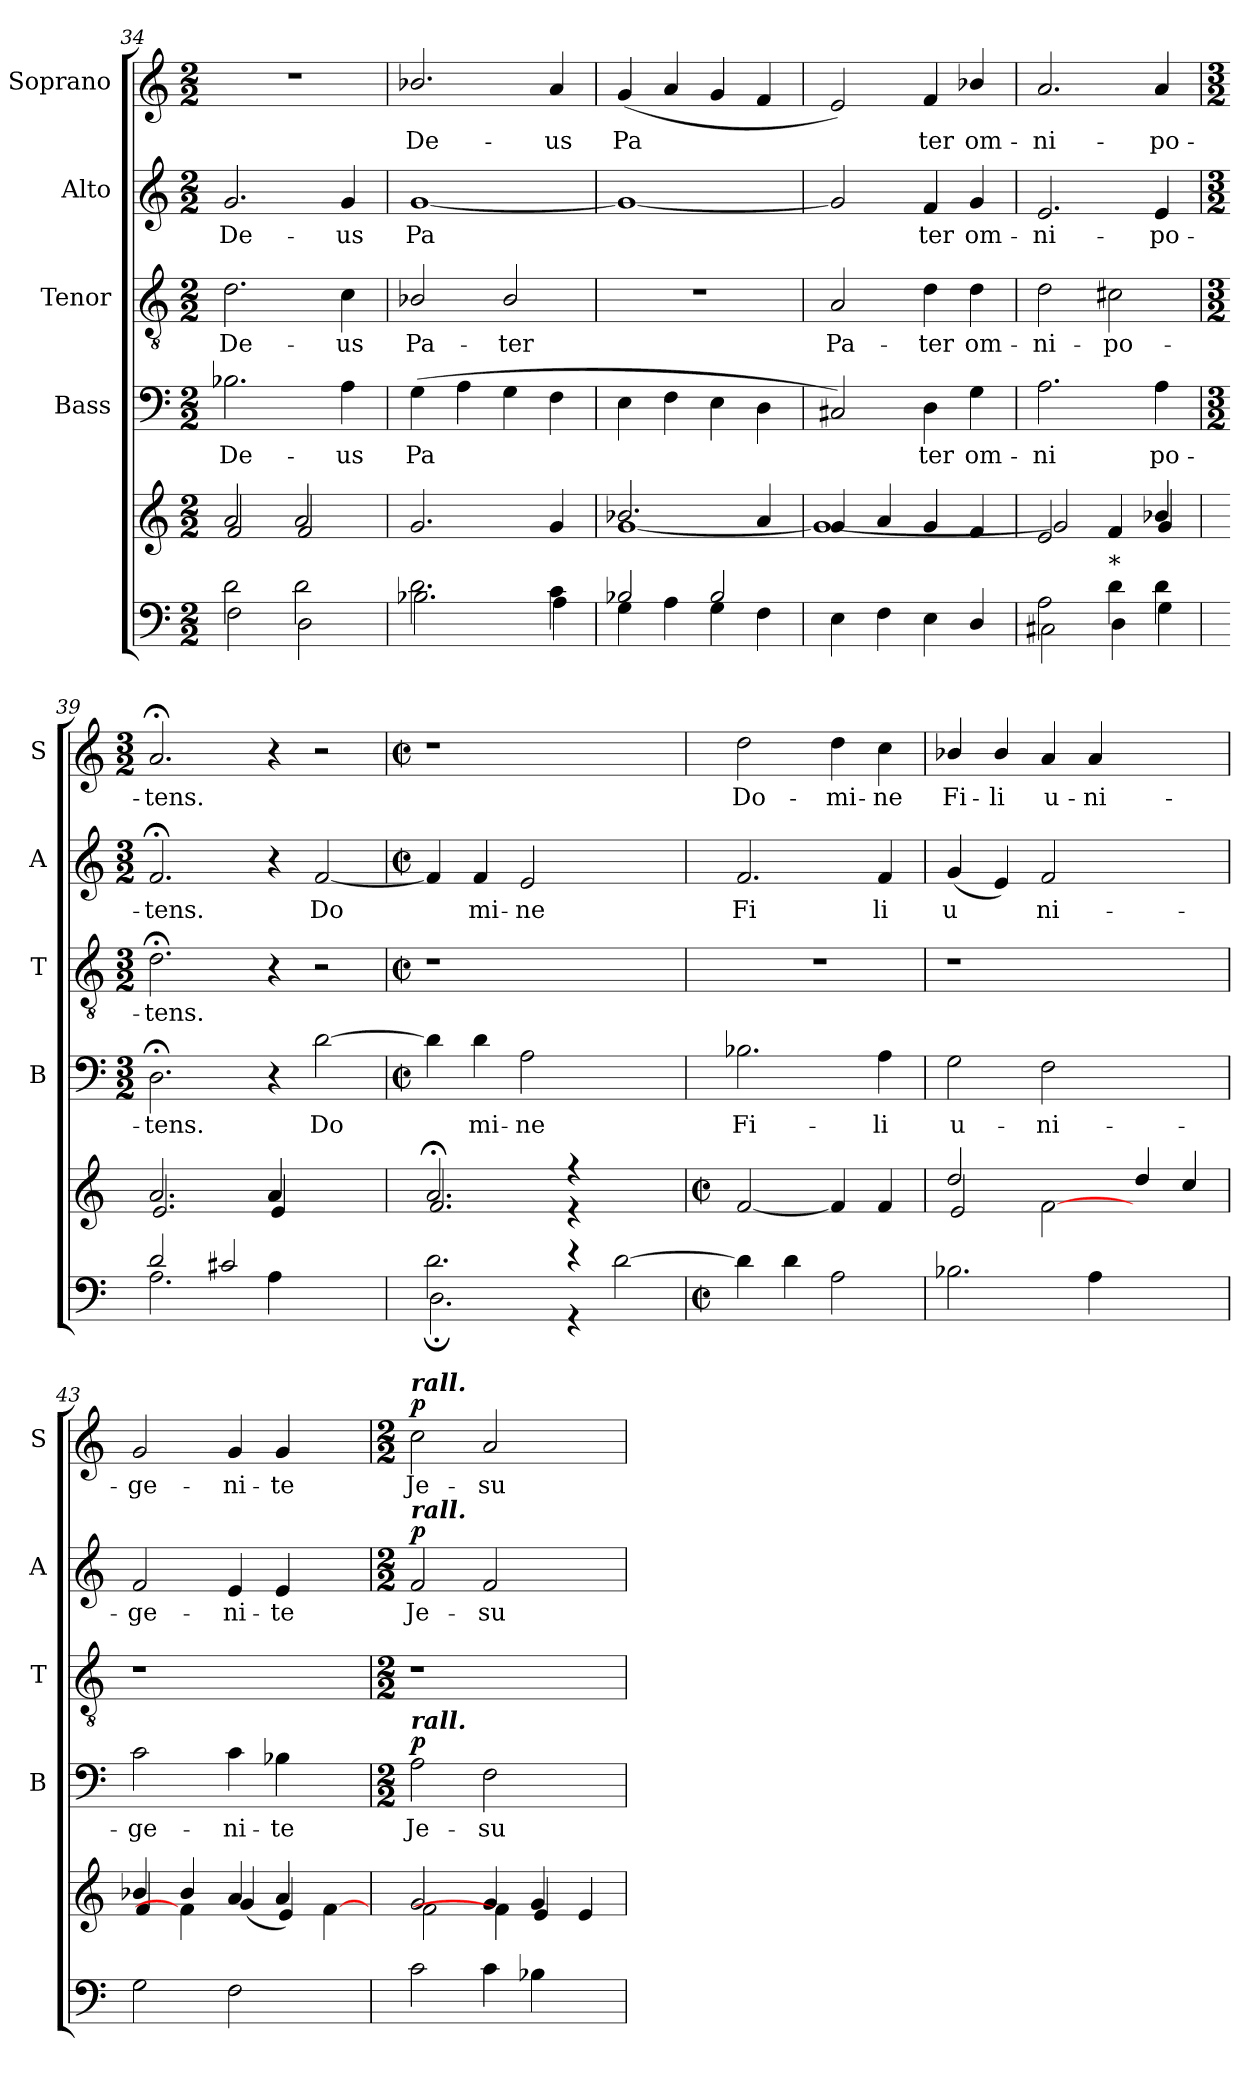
**kern	**kern	**kern	**text	**dynam	**kern	**text	**kern	**text	**dynam	**kern	**text	**dynam
*part6	*part5	*part4	*part4	*part4	*part3	*part3	*part2	*part2	*part2	*part1	*part1	*part1
*staff6	*staff5	*staff4	*staff4	*staff4	*staff3	*staff3	*staff2	*staff2	*staff2	*staff1	*staff1	*staff1
*	*	*I"Bass	*	*	*I"Tenor	*	*I"Alto	*	*	*I"Soprano	*	*
*	*	*I'B	*	*	*I'T	*	*I'A	*	*	*I'S	*	*
*clefF4	*clefG2	*clefF4	*	*	*clefGv2	*	*clefG2	*	*	*clefG2	*	*
*k[]	*k[]	*k[]	*	*	*k[]	*	*k[]	*	*	*k[]	*	*
*C:	*C:	*C:	*	*	*C:	*	*C:	*	*	*C:	*	*
*M2/2	*M2/2	*M2/2	*	*	*M2/2	*	*M2/2	*	*	*M2/2	*	*
=34	=34	=34	=34	=34	=34	=34	=34	=34	=34	=34	=34	=34
*^	*^	*	*	*	*	*	*	*	*	*	*	*
!	!	!	!	!	!LO:LY:b	!	!	!LO:LY:b	!	!LO:LY:b	!	!	!	!
2d\	2F\	2a/	2f/	2.B-X\	De-	.	2.d\	De-	2.g/	De-	.	1r	.	.
2d\	2D\	2a/	2f/	.	.	.	.	.	.	.	.	.	.	.
!	!	!	!	!	!LO:LY:b	!	!	!LO:LY:b	!	!LO:LY:b	!	!	!	!
.	.	.	.	4A\	-us	.	4c\	-us	4g/	-us	.	.	.	.
=35	=35	=35	=35	=35	=35	=35	=35	=35	=35	=35	=35	=35	=35	=35
!	!	!	!	!	!LO:LY:b	!	!	!LO:LY:b	!	!LO:LY:b	!	!	!LO:LY:b	!
2.d\	2.B-X\	1ryy	2.g/	(>4G\	Pa­	.	2B-X/	Pa-	[1g	Pa­	.	2.b-X/	De-	.
.	.	.	.	4A\	.	.	.	.	.	.	.	.	.	.
!	!	!	!	!	!	!	!	!LO:LY:b	!	!	!	!	!	!
.	.	.	.	4G\	.	.	2B-/	-ter	.	.	.	.	.	.
!	!	!	!	!	!	!	!	!	!	!	!	!	!LO:LY:b	!
4c\	4A\	.	4g/	4F\	.	.	.	.	.	.	.	4a/	-us	.
=36	=36	=36	=36	=36	=36	=36	=36	=36	=36	=36	=36	=36	=36	=36
!	!	!	!	!	!	!	!	!	!	!	!	!	!LO:LY:b	!
2B-X/	4G\	2.b-X/	[<1g	4E\	.	.	1r	.	1g_	.	.	(<4g/	Pa­	.
.	4A\	.	.	4F\	.	.	.	.	.	.	.	4a/	.	.
2B-/	4G\	.	.	4E\	.	.	.	.	.	.	.	4g/	.	.
.	4F\	4a/	.	4D\	.	.	.	.	.	.	.	4f/	.	.
=37	=37	=37	=37	=37	=37	=37	=37	=37	=37	=37	=37	=37	=37	=37
!	!	!	!	!	!	!	!	!LO:LY:b	!	!	!	!	!	!
1ryy	4E\	4g/	1g_	2C#X/)	.	.	2A/	Pa-	2g/]	.	.	2e/)	.	.
.	4F\	4a/	.	.	.	.	.	.	.	.	.	.	.	.
!	!	!	!	!	!LO:LY:b	!	!	!LO:LY:b	!	!LO:LY:b	!	!	!LO:LY:b	!
.	4E\	4g/	.	4D\	ter	.	4d\	-ter	4f/	ter	.	4f/	ter	.
!	!	!	!	!	!LO:LY:b	!	!	!LO:LY:b	!	!LO:LY:b	!	!	!LO:LY:b	!
.	4D/	4f/	.	4G\	om-	.	4d\	om-	4g/	om-	.	4b-X/	om-	.
=38	=38	=38	=38	=38	=38	=38	=38	=38	=38	=38	=38	=38	=38	=38
!	!	!	!	!	!LO:LY:b	!	!	!LO:LY:b	!	!LO:LY:b	!	!	!LO:LY:b	!
2A\	2C#X\	2e/	2g/]	2.A\	-ni	.	2d\	-ni-	2.e/	-ni-	.	2.a/	-ni-	.
!LO:TX:a:t=*	!	!	!	!	!	!	!	!	!	!	!	!	!	!
!	!	!	!	!	!	!	!	!LO:LY:b	!	!	!	!	!	!
4d\	4D\	4f/	4f/	.	.	.	2c#X\	-po-	.	.	.	.	.	.
!	!	!	!	!	!LO:LY:b	!	!	!	!	!LO:LY:b	!	!	!LO:LY:b	!
4d\	4G\	4b-X/	4g/	4A\	po-	.	.	.	4e/	-po-	.	4a/	-po-	.
=39	=39	=39	=39	=39	=39	=39	=39	=39	=39	=39	=39	=39	=39	=39
*	*	*	*	*M3/2	*	*	*M3/2	*	*M3/2	*	*	*M3/2	*	*
!	!	!	!	!	!LO:LY:b	!	!	!LO:LY:b	!	!LO:LY:b	!	!	!LO:LY:b	!
2d/	2.A\	2.a/	2.e/	2.D;<\	-tens.	.	2.d;<\	-tens.	2.f;/	-tens.	.	2.a;/	-tens.	.
2c#X/	.	.	.	.	.	.	.	.	.	.	.	.	.	.
.	4A\	4a/	4e/	4r	.	.	4r	.	4r	.	.	4r	.	.
!	!	!	!	!	!LO:LY:b	!	!	!	!	!LO:LY:b	!	!	!	!
2ryy	2ryy	2ryy	2ryy	[2d\	Do­	.	2r	.	[2f/	Do­	.	2r	.	.
=40	=40	=40	=40	=40	=40	=40	=40	=40	=40	=40	=40	=40	=40	=40
*	*	*	*	*M2/2	*	*	*M2/2	*	*M2/2	*	*	*M2/2	*	*
*	*	*	*	*met(c|)	*	*	*met(c|)	*	*met(c|)	*	*	*met(c|)	*	*
2.d\	2.D;\	2.a;</	2.f/	4d\]	.	.	1r	.	4f/]	.	.	1r	.	.
!	!	!	!	!	!LO:LY:b	!	!	!	!	!LO:LY:b	!	!	!	!
.	.	.	.	4d\	mi-	.	.	.	4f/	mi-	.	.	.	.
!	!	!	!	!	!LO:LY:b	!	!	!	!	!LO:LY:b	!	!	!	!
.	.	.	.	2A\	-ne	.	.	.	2e/	-ne	.	.	.	.
4r	4r	4r	4r	.	.	.	.	.	.	.	.	.	.	.
2ryy	[<2d\	2ryy	2ryy	2ryy	.	.	2ryy	.	2ryy	.	.	2ryy	.	.
=41	=41	=41	=41	=41	=41	=41	=41	=41	=41	=41	=41	=41	=41	=41
*M2/2	*	*M2/2	*	*	*	*	*	*	*	*	*	*	*	*
*met(c|)	*	*met(c|)	*	*	*	*	*	*	*	*	*	*	*	*
!	!	!	!	!	!LO:LY:b	!	!	!	!	!LO:LY:b	!	!	!LO:LY:b	!
2ryy	4d\]	2ryy	[2f/	2.B-X\	Fi-	.	1r	.	2.f/	Fi­	.	2dd\	Do-	.
.	4d\	.	.	.	.	.	.	.	.	.	.	.	.	.
!	!	!	!	!	!	!	!	!	!	!	!	!	!LO:LY:b	!
2ryy	2A\	2ryy	4f/]	.	.	.	.	.	.	.	.	4dd\	-mi-	.
!	!	!	!	!	!LO:LY:b	!	!	!	!	!LO:LY:b	!	!	!LO:LY:b	!
.	.	.	4f/	4A\	-li	.	.	.	4f/	li	.	4cc\	-ne	.
=42	=42	=42	=42	=42	=42	=42	=42	=42	=42	=42	=42	=42	=42	=42
!	!	!	!	!	!LO:LY:b	!	!	!	!	!LO:LY:b	!	!	!LO:LY:b	!
1ryy	2.B-X\	2dd/	2e/	2G\	u-	.	1r	.	(<4g/	u­	.	4b-X/	Fi-	.
!	!	!	!	!	!	!	!	!	!	!	!	!	!LO:LY:b	!
.	.	.	.	.	.	.	.	.	4e/)	.	.	4b-/	-li	.
!	!	!	!	!	!LO:LY:b	!	!	!	!	!LO:LY:b	!	!	!LO:LY:b	!
.	.	2ryy	[2f\	2F\	-ni-	.	.	.	2f/	ni-	.	4a/	u-	.
!	!	!	!	!	!	!	!	!	!	!	!	!	!LO:LY:b	!
.	4A\	.	.	.	.	.	.	.	.	.	.	4a/	-ni-	.
2ryy	2ryy	4dd/	2ryy	2ryy	.	.	2ryy	.	2ryy	.	.	2ryy	.	.
.	.	4cc/	.	.	.	.	.	.	.	.	.	.	.	.
=43	=43	=43	=43	=43	=43	=43	=43	=43	=43	=43	=43	=43	=43	=43
!	!	!	!	!	!LO:LY:b	!	!	!	!	!LO:LY:b	!	!	!LO:LY:b	!
1ryy	2G\	4b-X/	4f/	2c\	-ge-	.	1r	.	2f/	-ge-	.	2g/	-ge-	.
.	.	4b-/	4f\]	.	.	.	.	.	.	.	.	.	.	.
!	!	!	!	!	!LO:LY:b	!	!	!	!	!LO:LY:b	!	!	!LO:LY:b	!
.	2F\	4a/	(<4g/	4c\	-ni-	.	.	.	4e/	-ni-	.	4g/	-ni-	.
!	!	!	!	!	!LO:LY:b	!	!	!	!	!LO:LY:b	!	!	!LO:LY:b	!
.	.	4a/	4e/)	4B-X\	-te	.	.	.	4e/	-te	.	4g/	-te	.
4ryy	4ryy	4ryy	[4f\	4ryy	.	.	4ryy	.	4ryy	.	.	4ryy	.	.
!!LO:LB:g=z
=44	=44	=44	=44	=44	=44	=44	=44	=44	=44	=44	=44	=44	=44	=44
*	*	*	*	*M2/2	*	*	*M2/2	*	*M2/2	*	*	*M2/2	*	*
!	!	!	!	!	!	!	!	!	!	!	!	!LO:TX:a:Bi:t=rall.	!	!
!	!	!	!	!	!	!	!	!	!LO:TX:a:Bi:t=rall.	!	!	!	!	!
!	!	!	!	!LO:TX:a:Bi:t=rall.	!	!	!	!	!	!	!	!	!	!
!	!	!	!	!	!LO:LY:b	!LO:DY:b	!	!	!	!LO:LY:b	!LO:DY:b	!	!LO:LY:b	!LO:DY:b
1ryy	2c\	2g/	2f\	2A\	Je-	p	1r	.	2f/	Je-	p	2cc\	Je-	p
!	!	!	!	!	!LO:LY:b	!	!	!	!	!LO:LY:b	!	!	!LO:LY:b	!
.	4c\	4g/	4f\]	2F\	-su	.	.	.	2f/	-su	.	2a/	-su	.
.	4B-X\	4g/	4e/	.	.	.	.	.	.	.	.	.	.	.
4ryy	4ryy	4ryy	4e/	4ryy	.	.	4ryy	.	4ryy	.	.	4ryy	.	.
*v	*v	*	*	*	*	*	*	*	*	*	*	*	*	*
*	*v	*v	*	*	*	*	*	*	*	*	*	*	*
=	=	=	=	=	=	=	=	=	=	=	=	=
*-	*-	*-	*-	*-	*-	*-	*-	*-	*-	*-	*-	*-
